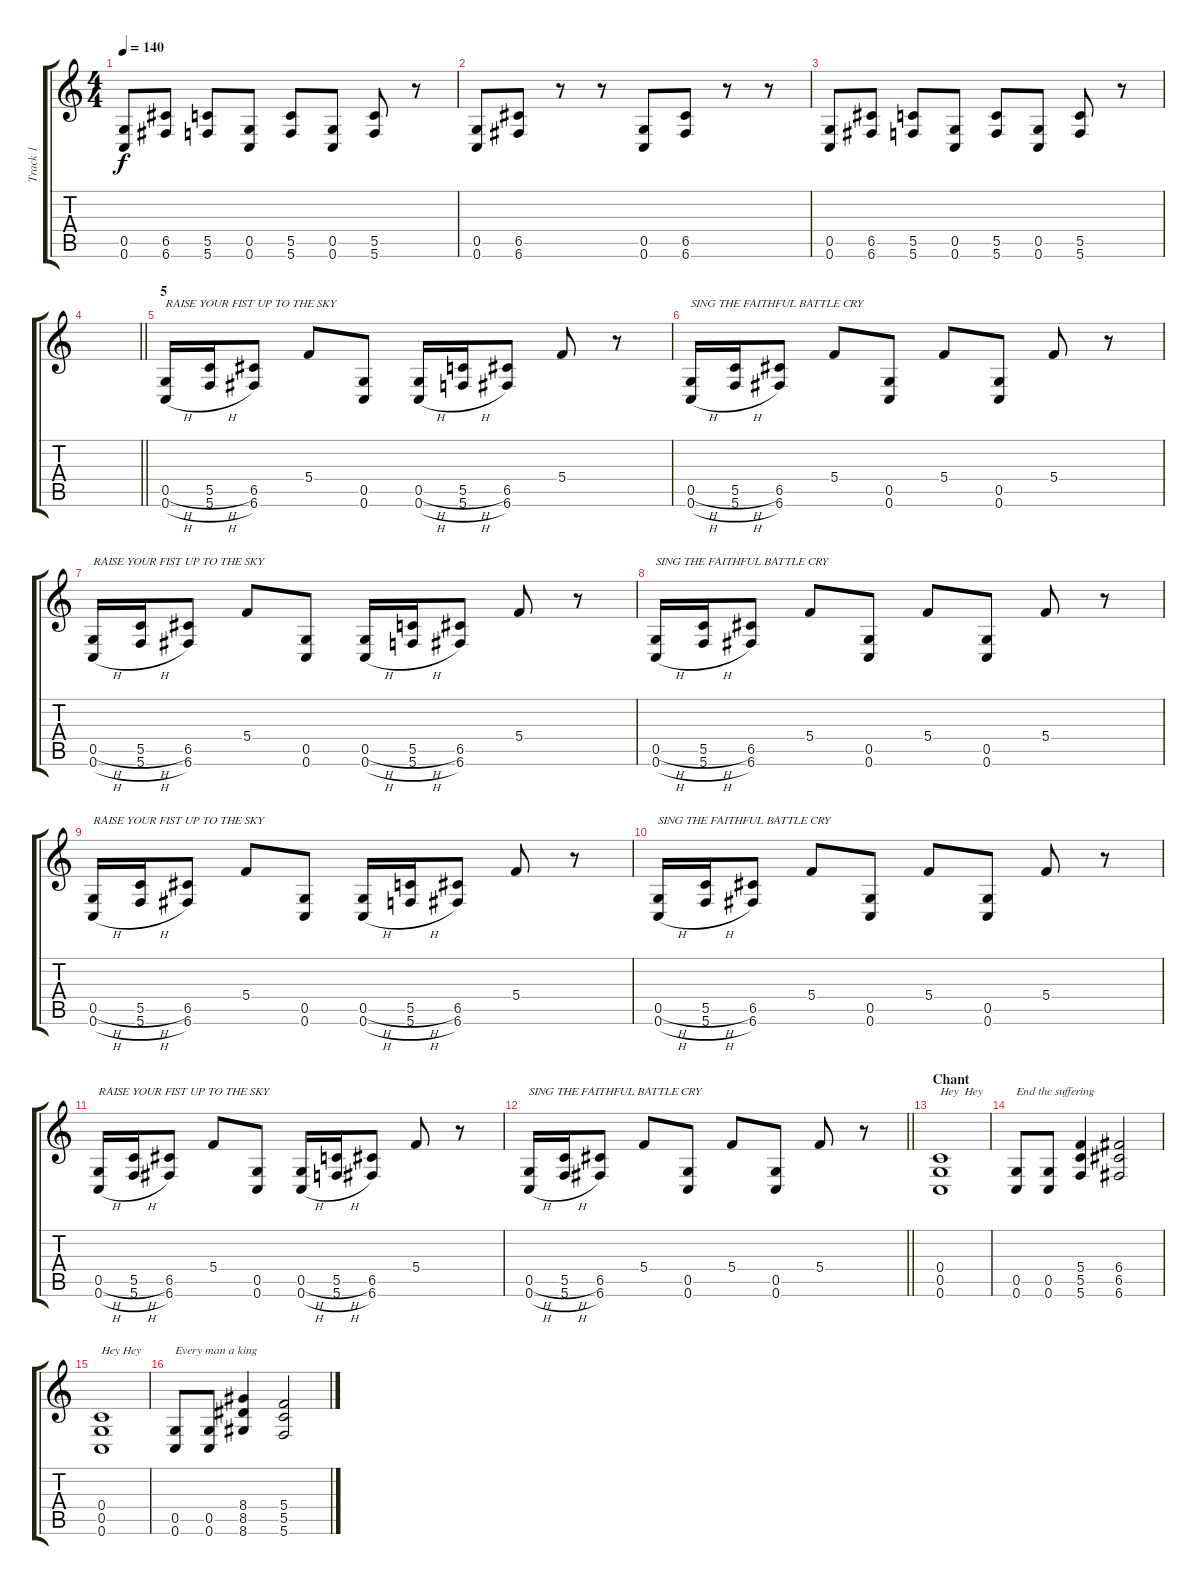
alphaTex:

\track ("Track 1" "Track 1") {instrument distortionguitar}
\staff {score tabs}
\tuning (D4 A3 F3 C3 G2 C2) {hide}
\ts (4 4)
\tempo 140
\clef g2
\ks c
(0.5 0.6).8{dy f} (6.5 6.6).8 (5.5 5.6).8 (0.5 0.6).8 (5.5 5.6).8 (0.5 0.6).8 (5.5 5.6).8 r.8 |
(0.5 0.6).8 (6.5 6.6).8 r.8 r.8 (0.5 0.6).8 (6.5 6.6).8 r.8 r.8 |
(0.5 0.6).8 (6.5 6.6).8 (5.5 5.6).8 (0.5 0.6).8 (5.5 5.6).8 (0.5 0.6).8 (5.5 5.6).8 r.8 |
\barLineRight lightlight
|
\section ("" "5")
(0.5{h} 0.6{h}).16{txt "RAISE YOUR FIST UP TO THE SKY"} (5.5{h} 5.6{h}).16 (6.5 6.6).8 5.4.8 (0.5 0.6).8 (0.5{h} 0.6{h}).16 (5.5{h} 5.6{h}).16 (6.5 6.6).8 5.4.8 r.8 |
(0.5{h} 0.6{h}).16{txt "SING THE FAITHFUL BATTLE CRY"} (5.5{h} 5.6{h}).16 (6.5 6.6).8 5.4.8 (0.5 0.6).8 5.4.8 (0.5 0.6).8 5.4.8 r.8 |
(0.5{h} 0.6{h}).16{txt "RAISE YOUR FIST UP TO THE SKY"} (5.5{h} 5.6{h}).16 (6.5 6.6).8 5.4.8 (0.5 0.6).8 (0.5{h} 0.6{h}).16 (5.5{h} 5.6{h}).16 (6.5 6.6).8 5.4.8 r.8 |
(0.5{h} 0.6{h}).16{txt "SING THE FAITHFUL BATTLE CRY"} (5.5{h} 5.6{h}).16 (6.5 6.6).8 5.4.8 (0.5 0.6).8 5.4.8 (0.5 0.6).8 5.4.8 r.8 |
(0.5{h} 0.6{h}).16{txt "RAISE YOUR FIST UP TO THE SKY"} (5.5{h} 5.6{h}).16 (6.5 6.6).8 5.4.8 (0.5 0.6).8 (0.5{h} 0.6{h}).16 (5.5{h} 5.6{h}).16 (6.5 6.6).8 5.4.8 r.8 |
(0.5{h} 0.6{h}).16{txt "SING THE FAITHFUL BATTLE CRY"} (5.5{h} 5.6{h}).16 (6.5 6.6).8 5.4.8 (0.5 0.6).8 5.4.8 (0.5 0.6).8 5.4.8 r.8 |
(0.5{h} 0.6{h}).16{txt "RAISE YOUR FIST UP TO THE SKY"} (5.5{h} 5.6{h}).16 (6.5 6.6).8 5.4.8 (0.5 0.6).8 (0.5{h} 0.6{h}).16 (5.5{h} 5.6{h}).16 (6.5 6.6).8 5.4.8 r.8 |
\barLineRight lightlight
(0.5{h} 0.6{h}).16{txt "SING THE FAITHFUL BATTLE CRY"} (5.5{h} 5.6{h}).16 (6.5 6.6).8 5.4.8 (0.5 0.6).8 5.4.8 (0.5 0.6).8 5.4.8 r.8 |
\section ("" "Chant")
(0.4 0.5 0.6).1{txt "Hey  Hey"} |
(0.5 0.6).8{txt "End the suffering"} (0.5 0.6).8 (5.4 5.5 5.6).4 (6.4 6.5 6.6).2 |
(0.4 0.5 0.6).1{txt "Hey Hey"} |
(0.5 0.6).8{txt "Every man a king"} (0.5 0.6).8 (8.4 8.5 8.6).4 (5.4 5.5 5.6).2
